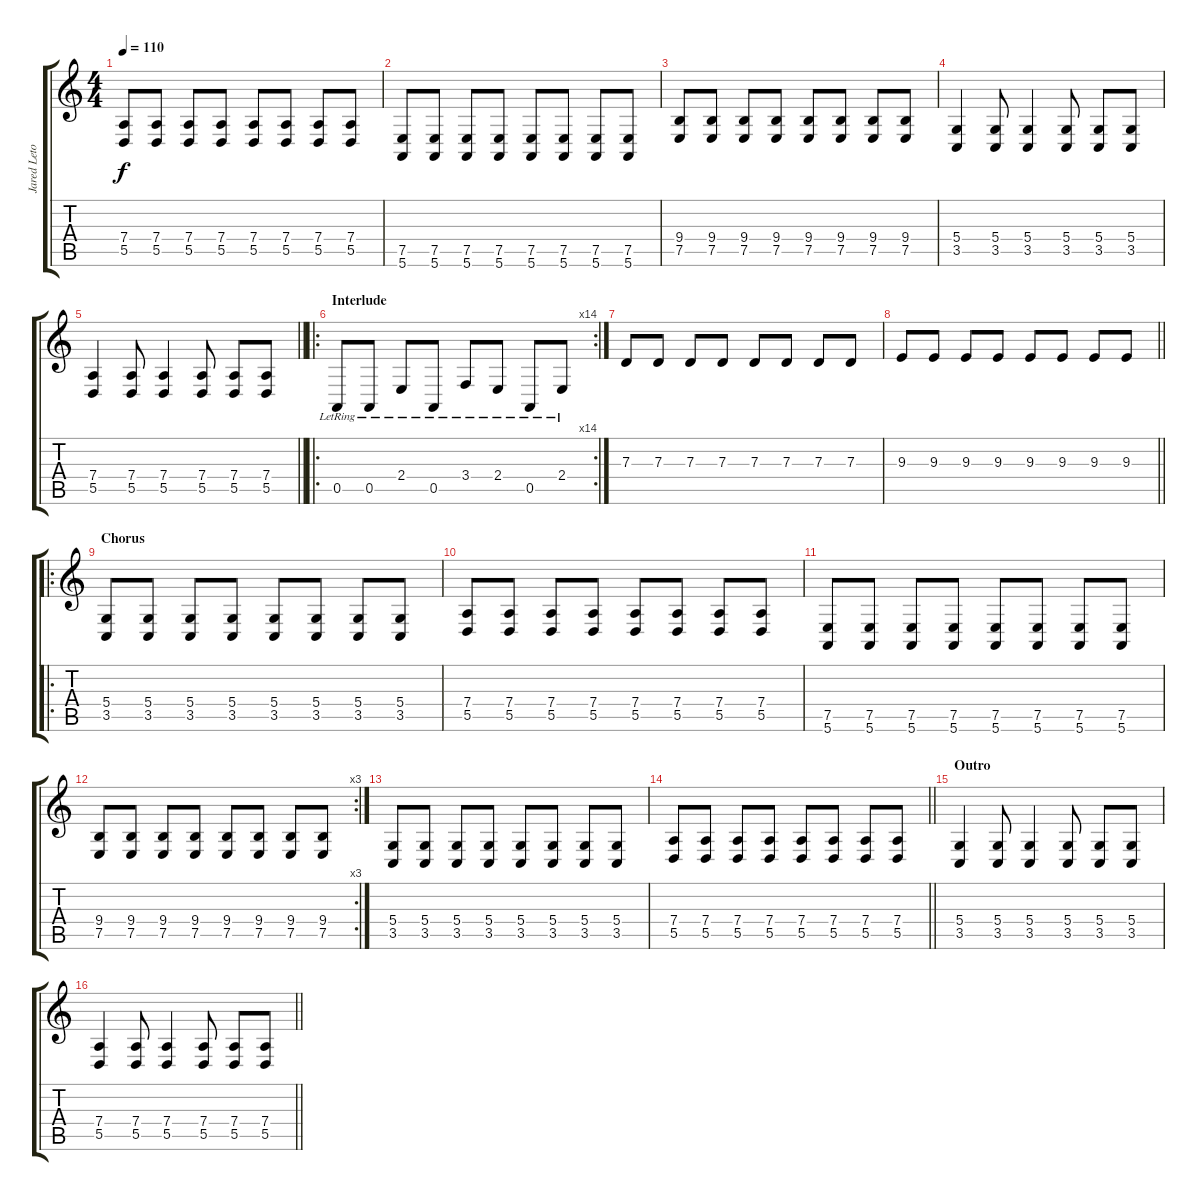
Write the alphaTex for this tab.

\track ("Jared Leto (Guitar)" "Jared Leto") {instrument acousticgrandpiano}
\staff {score tabs}
\tuning (E4 B3 G3 D3 A2 E2) {hide}
\ts (4 4)
\tempo 110
\clef g2
\ks c
(7.4 5.5).8{dy f} (7.4 5.5).8 (7.4 5.5).8 (7.4 5.5).8 (7.4 5.5).8 (7.4 5.5).8 (7.4 5.5).8 (7.4 5.5).8 |
(7.5 5.6).8 (7.5 5.6).8 (7.5 5.6).8 (7.5 5.6).8 (7.5 5.6).8 (7.5 5.6).8 (7.5 5.6).8 (7.5 5.6).8 |
(9.4 7.5).8 (9.4 7.5).8 (9.4 7.5).8 (9.4 7.5).8 (9.4 7.5).8 (9.4 7.5).8 (9.4 7.5).8 (9.4 7.5).8 |
(5.4 3.5).4 (5.4 3.5).8 (5.4 3.5).4 (5.4 3.5).8 (5.4 3.5).8 (5.4 3.5).8 |
\barLineRight lightlight
(7.4 5.5).4 (7.4 5.5).8 (7.4 5.5).4 (7.4 5.5).8 (7.4 5.5).8 (7.4 5.5).8 |
\ro
\rc 14
\section ("" "Interlude")
0.5{lr}.8 0.5{lr}.8 2.4{lr}.8 0.5{lr}.8 3.4{lr}.8 2.4{lr}.8 0.5{lr}.8 2.4{lr}.8 |
7.3.8{volume 8 instrument electricguitarjazz} 7.3.8 7.3.8 7.3.8 7.3.8 7.3.8 7.3.8 7.3.8 |
\barLineRight lightlight
9.3.8 9.3.8 9.3.8 9.3.8 9.3.8 9.3.8 9.3.8 9.3.8 |
\ro
\section ("" "Chorus")
(5.4 3.5).8{volume 16 instrument electricguitarjazz} (5.4 3.5).8 (5.4 3.5).8 (5.4 3.5).8 (5.4 3.5).8 (5.4 3.5).8 (5.4 3.5).8 (5.4 3.5).8 |
(7.4 5.5).8 (7.4 5.5).8 (7.4 5.5).8 (7.4 5.5).8 (7.4 5.5).8 (7.4 5.5).8 (7.4 5.5).8 (7.4 5.5).8 |
(7.5 5.6).8 (7.5 5.6).8 (7.5 5.6).8 (7.5 5.6).8 (7.5 5.6).8 (7.5 5.6).8 (7.5 5.6).8 (7.5 5.6).8 |
\rc 3
(9.4 7.5).8 (9.4 7.5).8 (9.4 7.5).8 (9.4 7.5).8 (9.4 7.5).8 (9.4 7.5).8 (9.4 7.5).8 (9.4 7.5).8 |
(5.4 3.5).8 (5.4 3.5).8 (5.4 3.5).8 (5.4 3.5).8 (5.4 3.5).8 (5.4 3.5).8 (5.4 3.5).8 (5.4 3.5).8 |
\barLineRight lightlight
(7.4 5.5).8 (7.4 5.5).8 (7.4 5.5).8 (7.4 5.5).8 (7.4 5.5).8 (7.4 5.5).8 (7.4 5.5).8 (7.4 5.5).8 |
\section ("" "Outro")
(5.4 3.5).4 (5.4 3.5).8 (5.4 3.5).4 (5.4 3.5).8 (5.4 3.5).8 (5.4 3.5).8 |
\barLineRight lightlight
(7.4 5.5).4 (7.4 5.5).8 (7.4 5.5).4 (7.4 5.5).8 (7.4 5.5).8 (7.4 5.5).8
